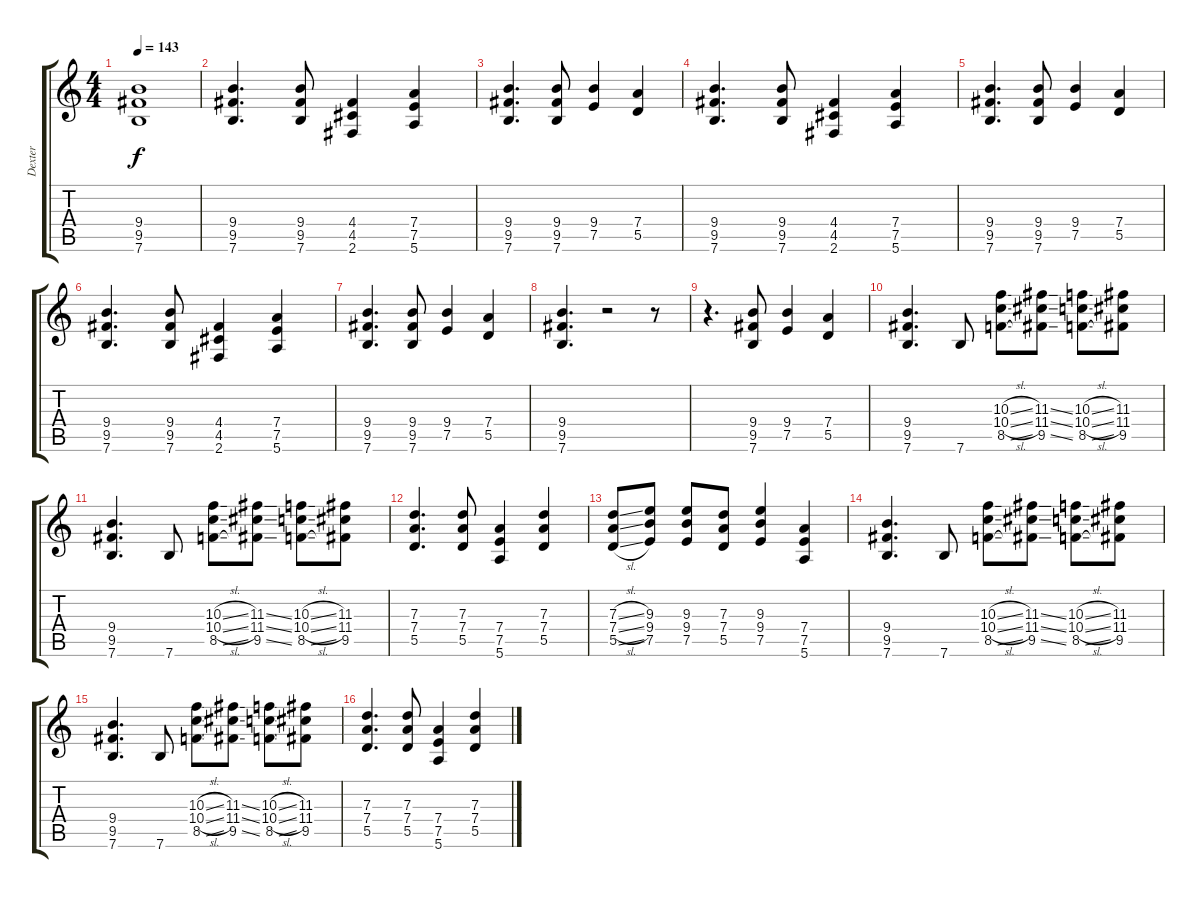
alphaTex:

\track ("Dexter" "Dexter") {instrument distortionguitar}
\staff {score tabs}
\tuning (E4 B3 G3 D3 A2 E2) {hide}
\ts (4 4)
\tempo 143
\clef g2
\ks c
(9.4 9.5 7.6).1{dy f} |
(9.4 9.5 7.6).4{d} (9.4 9.5 7.6).8 (4.4 4.5 2.6).4 (7.4 7.5 5.6).4 |
(9.4 9.5 7.6).4{d} (9.4 9.5 7.6).8 (9.4 7.5).4 (7.4 5.5).4 |
(9.4 9.5 7.6).4{d} (9.4 9.5 7.6).8 (4.4 4.5 2.6).4 (7.4 7.5 5.6).4 |
(9.4 9.5 7.6).4{d} (9.4 9.5 7.6).8 (9.4 7.5).4 (7.4 5.5).4 |
(9.4 9.5 7.6).4{d} (9.4 9.5 7.6).8 (4.4 4.5 2.6).4 (7.4 7.5 5.6).4 |
(9.4 9.5 7.6).4{d} (9.4 9.5 7.6).8 (9.4 7.5).4 (7.4 5.5).4 |
(9.4 9.5 7.6).4{d} r.2 r.8 |
r.4{d} (9.4 9.5 7.6).8 (9.4 7.5).4 (7.4 5.5).4 |
(9.4 9.5 7.6).4{d} 7.6.8 (10.3{sl} 10.4{sl} 8.5{sl}).8 (11.3{ss} 11.4{ss} 9.5{ss}).8 (10.3{sl} 10.4{sl} 8.5{sl}).8 (11.3 11.4 9.5).8 |
(9.4 9.5 7.6).4{d} 7.6.8 (10.3{sl} 10.4{sl} 8.5{sl}).8 (11.3{ss} 11.4{ss} 9.5{ss}).8 (10.3{sl} 10.4{sl} 8.5{sl}).8 (11.3 11.4 9.5).8 |
(7.3 7.4 5.5).4{d} (7.3 7.4 5.5).8 (7.4 7.5 5.6).4 (7.3 7.4 5.5).4 |
(7.3{sl} 7.4{sl} 5.5{sl}).8 (9.3 9.4 7.5).8 (9.3 9.4 7.5).8 (7.3 7.4 5.5).8 (9.3 9.4 7.5).4 (7.4 7.5 5.6).4 |
(9.4 9.5 7.6).4{d} 7.6.8 (10.3{sl} 10.4{sl} 8.5{sl}).8 (11.3{ss} 11.4{ss} 9.5{ss}).8 (10.3{sl} 10.4{sl} 8.5{sl}).8 (11.3 11.4 9.5).8 |
(9.4 9.5 7.6).4{d} 7.6.8 (10.3{sl} 10.4{sl} 8.5{sl}).8 (11.3{ss} 11.4{ss} 9.5{ss}).8 (10.3{sl} 10.4{sl} 8.5{sl}).8 (11.3 11.4 9.5).8 |
(7.3 7.4 5.5).4{d} (7.3 7.4 5.5).8 (7.4 7.5 5.6).4 (7.3 7.4 5.5).4
